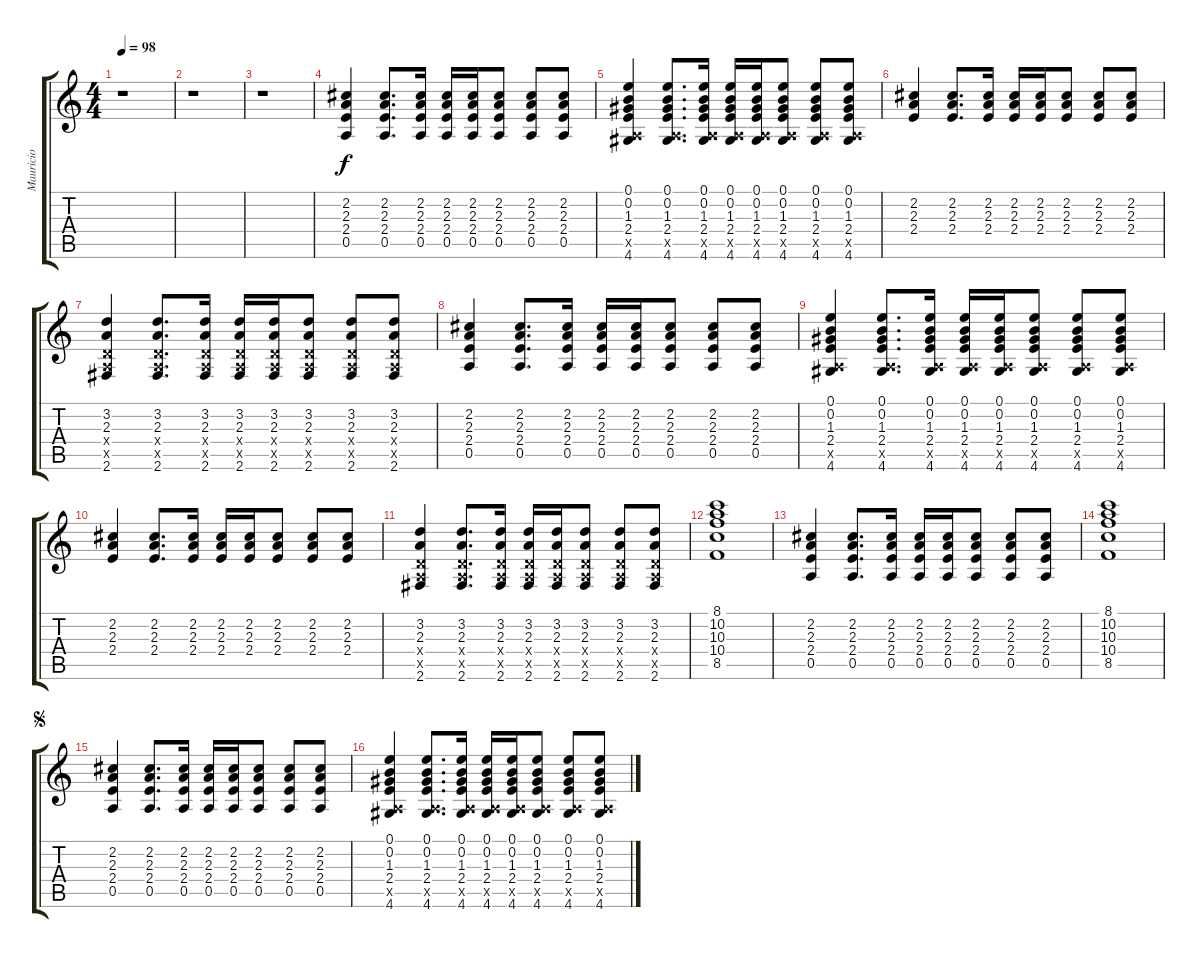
\track ("Mauricio" "Mauricio") {instrument electricguitarclean}
\staff {score tabs}
\tuning (E4 B3 G3 D3 A2 E2) {hide}
\ts (4 4)
\tempo 98
\clef g2
\ks c
r.1{dy f instrument electricguitarclean} |
r.1 |
r.1 |
(2.2 2.3 2.4 0.5).4 (2.2 2.3 2.4 0.5).8{d} (2.2 2.3 2.4 0.5).16 (2.2 2.3 2.4 0.5).16 (2.2 2.3 2.4 0.5).16 (2.2 2.3 2.4 0.5).8 (2.2 2.3 2.4 0.5).8 (2.2 2.3 2.4 0.5).8 |
(0.1 0.2 1.3 2.4 0.5{x} 4.6).4 (0.1 0.2 1.3 2.4 0.5{x} 4.6).8{d} (0.1 0.2 1.3 2.4 0.5{x} 4.6).16 (0.1 0.2 1.3 2.4 0.5{x} 4.6).16 (0.1 0.2 1.3 2.4 0.5{x} 4.6).16 (0.1 0.2 1.3 2.4 0.5{x} 4.6).8 (0.1 0.2 1.3 2.4 0.5{x} 4.6).8 (0.1 0.2 1.3 2.4 0.5{x} 4.6).8 |
(2.2 2.3 2.4).4 (2.2 2.3 2.4).8{d} (2.2 2.3 2.4).16 (2.2 2.3 2.4).16 (2.2 2.3 2.4).16 (2.2 2.3 2.4).8 (2.2 2.3 2.4).8 (2.2 2.3 2.4).8 |
(3.2 2.3 0.4{x} 0.5{x} 2.6).4 (3.2 2.3 0.4{x} 0.5{x} 2.6).8{d} (3.2 2.3 0.4{x} 0.5{x} 2.6).16 (3.2 2.3 0.4{x} 0.5{x} 2.6).16 (3.2 2.3 0.4{x} 0.5{x} 2.6).16 (3.2 2.3 0.4{x} 0.5{x} 2.6).8 (3.2 2.3 0.4{x} 0.5{x} 2.6).8 (3.2 2.3 0.4{x} 0.5{x} 2.6).8 |
(2.2 2.3 2.4 0.5).4 (2.2 2.3 2.4 0.5).8{d} (2.2 2.3 2.4 0.5).16 (2.2 2.3 2.4 0.5).16 (2.2 2.3 2.4 0.5).16 (2.2 2.3 2.4 0.5).8 (2.2 2.3 2.4 0.5).8 (2.2 2.3 2.4 0.5).8 |
(0.1 0.2 1.3 2.4 0.5{x} 4.6).4 (0.1 0.2 1.3 2.4 0.5{x} 4.6).8{d} (0.1 0.2 1.3 2.4 0.5{x} 4.6).16 (0.1 0.2 1.3 2.4 0.5{x} 4.6).16 (0.1 0.2 1.3 2.4 0.5{x} 4.6).16 (0.1 0.2 1.3 2.4 0.5{x} 4.6).8 (0.1 0.2 1.3 2.4 0.5{x} 4.6).8 (0.1 0.2 1.3 2.4 0.5{x} 4.6).8 |
(2.2 2.3 2.4).4 (2.2 2.3 2.4).8{d} (2.2 2.3 2.4).16 (2.2 2.3 2.4).16 (2.2 2.3 2.4).16 (2.2 2.3 2.4).8 (2.2 2.3 2.4).8 (2.2 2.3 2.4).8 |
(3.2 2.3 0.4{x} 0.5{x} 2.6).4 (3.2 2.3 0.4{x} 0.5{x} 2.6).8{d} (3.2 2.3 0.4{x} 0.5{x} 2.6).16 (3.2 2.3 0.4{x} 0.5{x} 2.6).16 (3.2 2.3 0.4{x} 0.5{x} 2.6).16 (3.2 2.3 0.4{x} 0.5{x} 2.6).8 (3.2 2.3 0.4{x} 0.5{x} 2.6).8 (3.2 2.3 0.4{x} 0.5{x} 2.6).8 |
(8.1 10.2 10.3 10.4 8.5).1 |
(2.2 2.3 2.4 0.5).4 (2.2 2.3 2.4 0.5).8{d} (2.2 2.3 2.4 0.5).16 (2.2 2.3 2.4 0.5).16 (2.2 2.3 2.4 0.5).16 (2.2 2.3 2.4 0.5).8 (2.2 2.3 2.4 0.5).8 (2.2 2.3 2.4 0.5).8 |
(8.1 10.2 10.3 10.4 8.5).1 |
\jump segno
(2.2 2.3 2.4 0.5).4 (2.2 2.3 2.4 0.5).8{d} (2.2 2.3 2.4 0.5).16 (2.2 2.3 2.4 0.5).16 (2.2 2.3 2.4 0.5).16 (2.2 2.3 2.4 0.5).8 (2.2 2.3 2.4 0.5).8 (2.2 2.3 2.4 0.5).8 |
(0.1 0.2 1.3 2.4 0.5{x} 4.6).4 (0.1 0.2 1.3 2.4 0.5{x} 4.6).8{d} (0.1 0.2 1.3 2.4 0.5{x} 4.6).16 (0.1 0.2 1.3 2.4 0.5{x} 4.6).16 (0.1 0.2 1.3 2.4 0.5{x} 4.6).16 (0.1 0.2 1.3 2.4 0.5{x} 4.6).8 (0.1 0.2 1.3 2.4 0.5{x} 4.6).8 (0.1 0.2 1.3 2.4 0.5{x} 4.6).8
